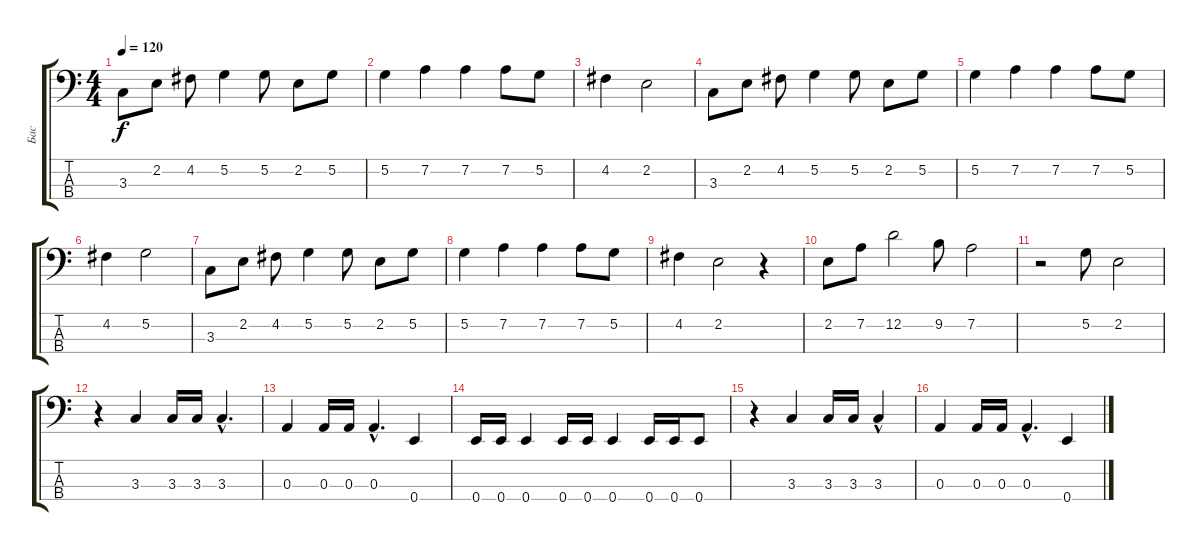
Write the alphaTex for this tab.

\track ("Бас" "Бас") {instrument electricbassfinger}
\staff {score tabs}
\tuning (G2 D2 A1 E1) {hide}
\ts (4 4)
\tempo 120
\clef f4
\ks c
3.3.8{dy f instrument electricbassfinger} 2.2.8 4.2.8 5.2.4 5.2.8 2.2.8 5.2.8 |
5.2.4 7.2.4 7.2.4 7.2.8 5.2.8 |
4.2.4 2.2.2 |
3.3.8 2.2.8 4.2.8 5.2.4 5.2.8 2.2.8 5.2.8 |
5.2.4 7.2.4 7.2.4 7.2.8 5.2.8 |
4.2.4 5.2.2 |
3.3.8 2.2.8 4.2.8 5.2.4 5.2.8 2.2.8 5.2.8 |
5.2.4 7.2.4 7.2.4 7.2.8 5.2.8 |
4.2.4 2.2.2 r.4 |
2.2.8 7.2.8 12.2.2 9.2.8 7.2.2 |
r.2 5.2.8 2.2.2 |
r.4 3.3.4 3.3.16 3.3.16 3.3{hac}.4{d} |
0.3.4 0.3.16 0.3.16 0.3{hac}.4{d} 0.4.4 |
0.4.16 0.4.16 0.4.4 0.4.16 0.4.16 0.4.4 0.4.16 0.4.16 0.4.8 |
r.4 3.3.4 3.3.16 3.3.16 3.3{hac}.4 |
0.3.4 0.3.16 0.3.16 0.3{hac}.4{d} 0.4.4
